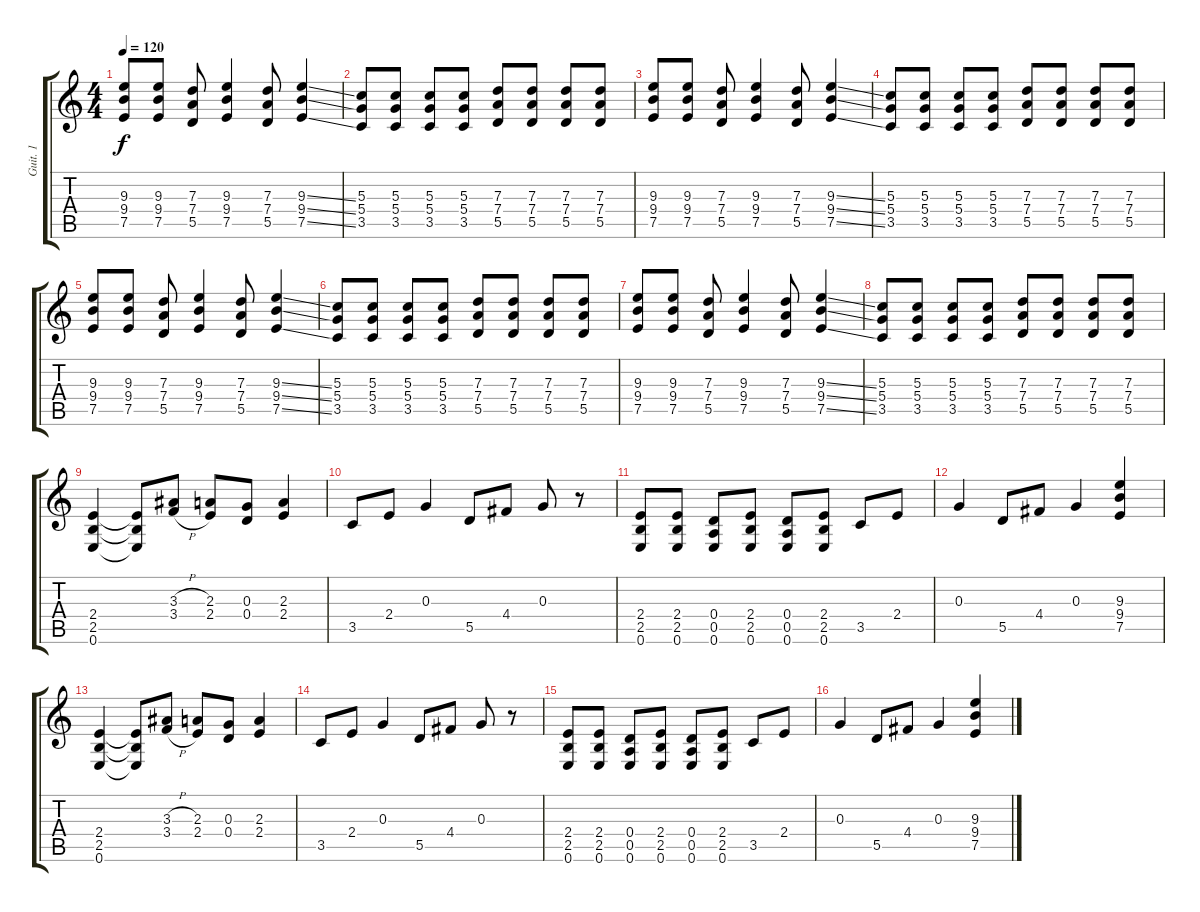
\track ("Guit. 1" "Guit. 1") {instrument overdrivenguitar}
\staff {score tabs}
\tuning (E4 B3 G3 D3 A2 E2) {hide}
\ts (4 4)
\tempo 120
\clef g2
\ks c
(9.3 9.4 7.5).8{dy f} (9.3 9.4 7.5).8 (7.3 7.4 5.5).8 (9.3 9.4 7.5).4 (7.3 7.4 5.5).8 (9.3{ss} 9.4{ss} 7.5{ss}).4 |
(5.3 5.4 3.5).8 (5.3 5.4 3.5).8 (5.3 5.4 3.5).8 (5.3 5.4 3.5).8 (7.3 7.4 5.5).8 (7.3 7.4 5.5).8 (7.3 7.4 5.5).8 (7.3 7.4 5.5).8 |
(9.3 9.4 7.5).8 (9.3 9.4 7.5).8 (7.3 7.4 5.5).8 (9.3 9.4 7.5).4 (7.3 7.4 5.5).8 (9.3{ss} 9.4{ss} 7.5{ss}).4 |
(5.3 5.4 3.5).8 (5.3 5.4 3.5).8 (5.3 5.4 3.5).8 (5.3 5.4 3.5).8 (7.3 7.4 5.5).8 (7.3 7.4 5.5).8 (7.3 7.4 5.5).8 (7.3 7.4 5.5).8 |
(9.3 9.4 7.5).8 (9.3 9.4 7.5).8 (7.3 7.4 5.5).8 (9.3 9.4 7.5).4 (7.3 7.4 5.5).8 (9.3{ss} 9.4{ss} 7.5{ss}).4 |
(5.3 5.4 3.5).8 (5.3 5.4 3.5).8 (5.3 5.4 3.5).8 (5.3 5.4 3.5).8 (7.3 7.4 5.5).8 (7.3 7.4 5.5).8 (7.3 7.4 5.5).8 (7.3 7.4 5.5).8 |
(9.3 9.4 7.5).8 (9.3 9.4 7.5).8 (7.3 7.4 5.5).8 (9.3 9.4 7.5).4 (7.3 7.4 5.5).8 (9.3{ss} 9.4{ss} 7.5{ss}).4 |
(5.3 5.4 3.5).8 (5.3 5.4 3.5).8 (5.3 5.4 3.5).8 (5.3 5.4 3.5).8 (7.3 7.4 5.5).8 (7.3 7.4 5.5).8 (7.3 7.4 5.5).8 (7.3 7.4 5.5).8 |
(2.4 2.5 0.6).4 (2.4{t} 2.5{t} 0.6{t}).8 (3.3{h} 3.4{h}).8 (2.3 2.4).8 (0.3 0.4).8 (2.3 2.4).4 |
3.5.8 2.4.8 0.3.4 5.5.8 4.4.8 0.3.8 r.8 |
(2.4 2.5 0.6).8 (2.4 2.5 0.6).8 (0.4 0.5 0.6).8 (2.4 2.5 0.6).8 (0.4 0.5 0.6).8 (2.4 2.5 0.6).8 3.5.8 2.4.8 |
0.3.4 5.5.8 4.4.8 0.3.4 (9.3 9.4 7.5).4 |
(2.4 2.5 0.6).4 (2.4{t} 2.5{t} 0.6{t}).8 (3.3{h} 3.4{h}).8 (2.3 2.4).8 (0.3 0.4).8 (2.3 2.4).4 |
3.5.8 2.4.8 0.3.4 5.5.8 4.4.8 0.3.8 r.8 |
(2.4 2.5 0.6).8 (2.4 2.5 0.6).8 (0.4 0.5 0.6).8 (2.4 2.5 0.6).8 (0.4 0.5 0.6).8 (2.4 2.5 0.6).8 3.5.8 2.4.8 |
0.3.4 5.5.8 4.4.8 0.3.4 (9.3 9.4 7.5).4
